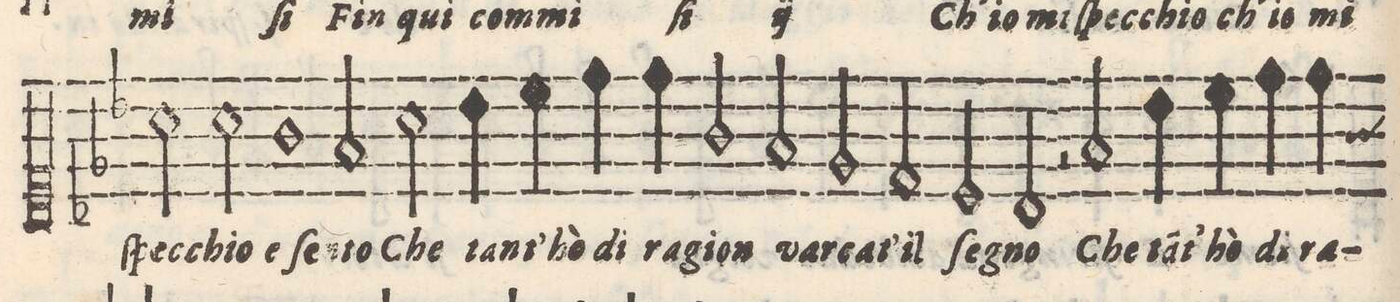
**kern	**text
*I"CANTO	*
*clefC1	*
*k[b-e-]	*
*met(C|)	*
*M2/2	*
2a\	ſpe-
2a\	-cchio
=32-	=32-
1g	e ſen-
=33-	=33-
2f/	-to
2a\	Che
=34-	=34-
4b-\	tant'-
4cc\	-hò
4dd\	di
4dd\	ra-
=35-	=35-
2g/	-gion
2f/	var-
=36-	=36-
2e-/	-ca-
2d/	-t'il
=37-	=37-
2c/	ſe-
2B-/	-gno
=38-	=38-
2r	.
2f/	Che
=39-	=39-
4b-\	tãt'-
4cc\	-hò
4dd\	di
4dd\	ra-
=40-	=40-
*-	*-
